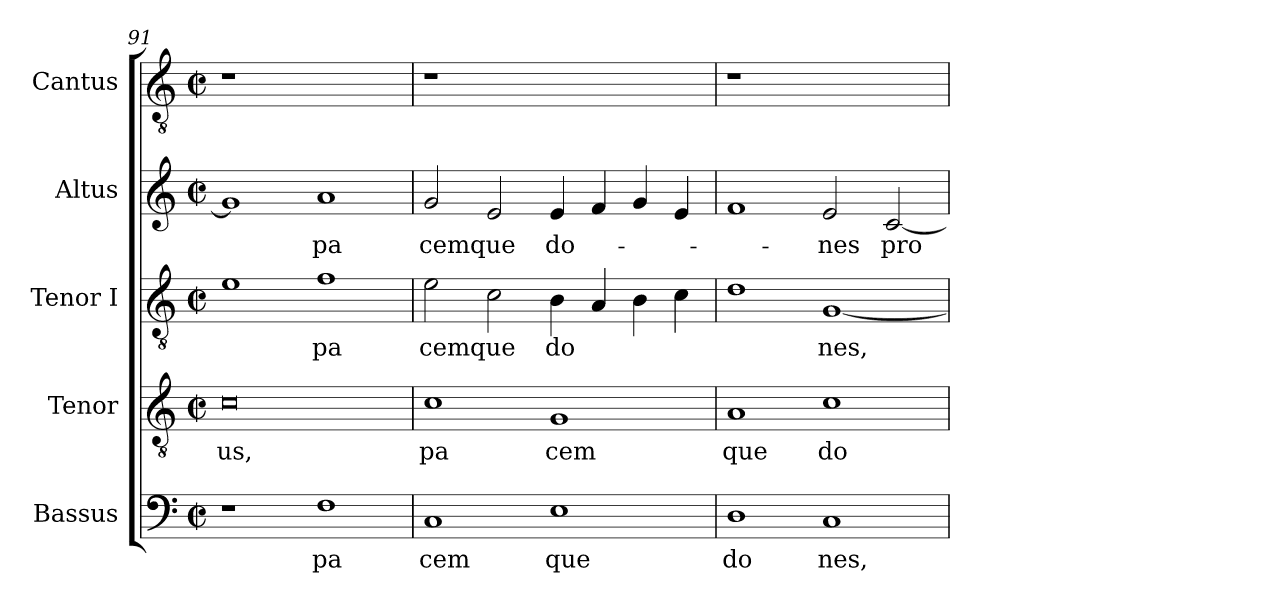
**kern	**text	**kern	**text	**kern	**text	**kern	**text	**kern
*part5	*part5	*part4	*part4	*part3	*part3	*part2	*part2	*part1
*staff5	*staff5	*staff4	*staff4	*staff3	*staff3	*staff2	*staff2	*staff1
*I"Bassus	*	*I"Tenor	*	*I"Tenor I	*	*I"Altus	*	*I"Cantus
*I'Bassus	*	*I'Tenor	*	*I'Tenor I	*	*I'Altus	*	*I'Cantus
*clefF4	*	*clefGv2	*	*clefGv2	*	*clefG2	*	*clefGv2
*M2/2	*	*M2/2	*	*M2/2	*	*M2/2	*	*M2/2
*met(c|)	*	*met(c|)	*	*met(c|)	*	*met(c|)	*	*met(c|)
=91	=91	=91	=91	=91	=91	=91	=91	=91
!	!	!	!LO:LY:b:cj	!	!	!	!	!
1r	.	0c	us,	1e	.	1g]	.	1r
!	!LO:LY:b:cj	!	!	!	!LO:LY:b:cj	!	!LO:LY:b:cj	!
1F	pa	.	.	1f	pa	1a	pa	1ryy
!!LO:LB:g=z
=92	=92	=92	=92	=92	=92	=92	=92	=92
!	!LO:LY:b:cj	!	!LO:LY:b:cj	!	!LO:LY:b:cj	!	!LO:LY:b:cj	!
1C	cem	1c	pa	2e\	cemque	2g/	cemque	1r
.	.	.	.	2c\	.	2e/	.	.
!	!LO:LY:b:cj	!	!LO:LY:b:cj	!	!LO:LY:b:cj	!	!LO:LY:b:cj	!
1E	que	1G	cem	4B\	do	4e/	do-	1ryy
.	.	.	.	4A/	.	4f/	.	.
.	.	.	.	4B\	.	4g/	.	.
.	.	.	.	4c\	.	4e/	.	.
=93	=93	=93	=93	=93	=93	=93	=93	=93
!	!LO:LY:b:cj	!	!LO:LY:b:cj	!	!	!	!	!
1D	do	1A	que	1d	.	1f	.	1r
!	!LO:LY:b:cj	!	!LO:LY:b:cj	!	!LO:LY:b	!	!LO:LY:b:cj	!
1C	nes,	1c	do	[<1G	nes,	2e/	-nes	1ryy
!	!	!	!	!	!	!	!LO:LY:b	!
.	.	.	.	.	.	[<2c/	pro-	.
=	=	=	=	=	=	=	=	=
*-	*-	*-	*-	*-	*-	*-	*-	*-
